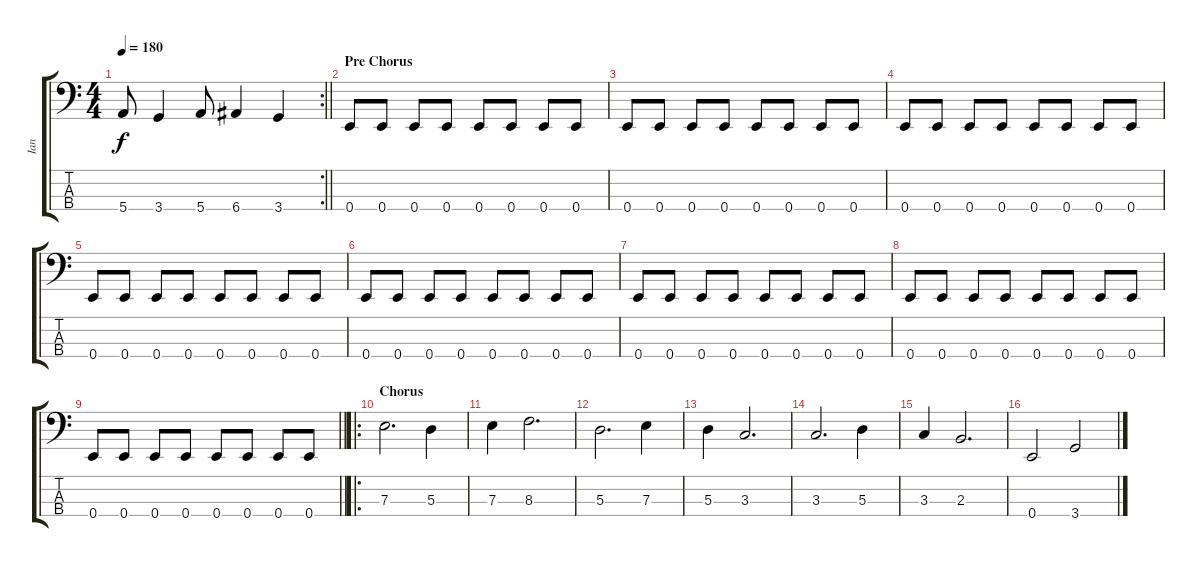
\track ("Ian " "Ian ") {instrument electricbassfinger}
\staff {score tabs}
\tuning (G2 D2 A1 E1) {hide}
\rc 2
\ts (4 4)
\tempo 180
\clef f4
\barLineRight lightlight
\ks c
5.4{t}.8{dy f} 3.4.4 5.4.8 6.4.4 3.4.4 |
\section ("" "Pre Chorus")
0.4.8 0.4.8 0.4.8 0.4.8 0.4.8 0.4.8 0.4.8 0.4.8 |
0.4.8 0.4.8 0.4.8 0.4.8 0.4.8 0.4.8 0.4.8 0.4.8 |
0.4.8 0.4.8 0.4.8 0.4.8 0.4.8 0.4.8 0.4.8 0.4.8 |
0.4.8 0.4.8 0.4.8 0.4.8 0.4.8 0.4.8 0.4.8 0.4.8 |
0.4.8 0.4.8 0.4.8 0.4.8 0.4.8 0.4.8 0.4.8 0.4.8 |
0.4.8 0.4.8 0.4.8 0.4.8 0.4.8 0.4.8 0.4.8 0.4.8 |
0.4.8 0.4.8 0.4.8 0.4.8 0.4.8 0.4.8 0.4.8 0.4.8 |
\barLineRight lightlight
0.4.8 0.4.8 0.4.8 0.4.8 0.4.8 0.4.8 0.4.8 0.4.8 |
\ro
\section ("" "Chorus")
7.3.2{d} 5.3.4 |
7.3.4 8.3.2{d} |
5.3.2{d} 7.3.4 |
5.3.4 3.3.2{d} |
3.3.2{d} 5.3.4 |
3.3.4 2.3.2{d} |
0.4.2 3.4.2
